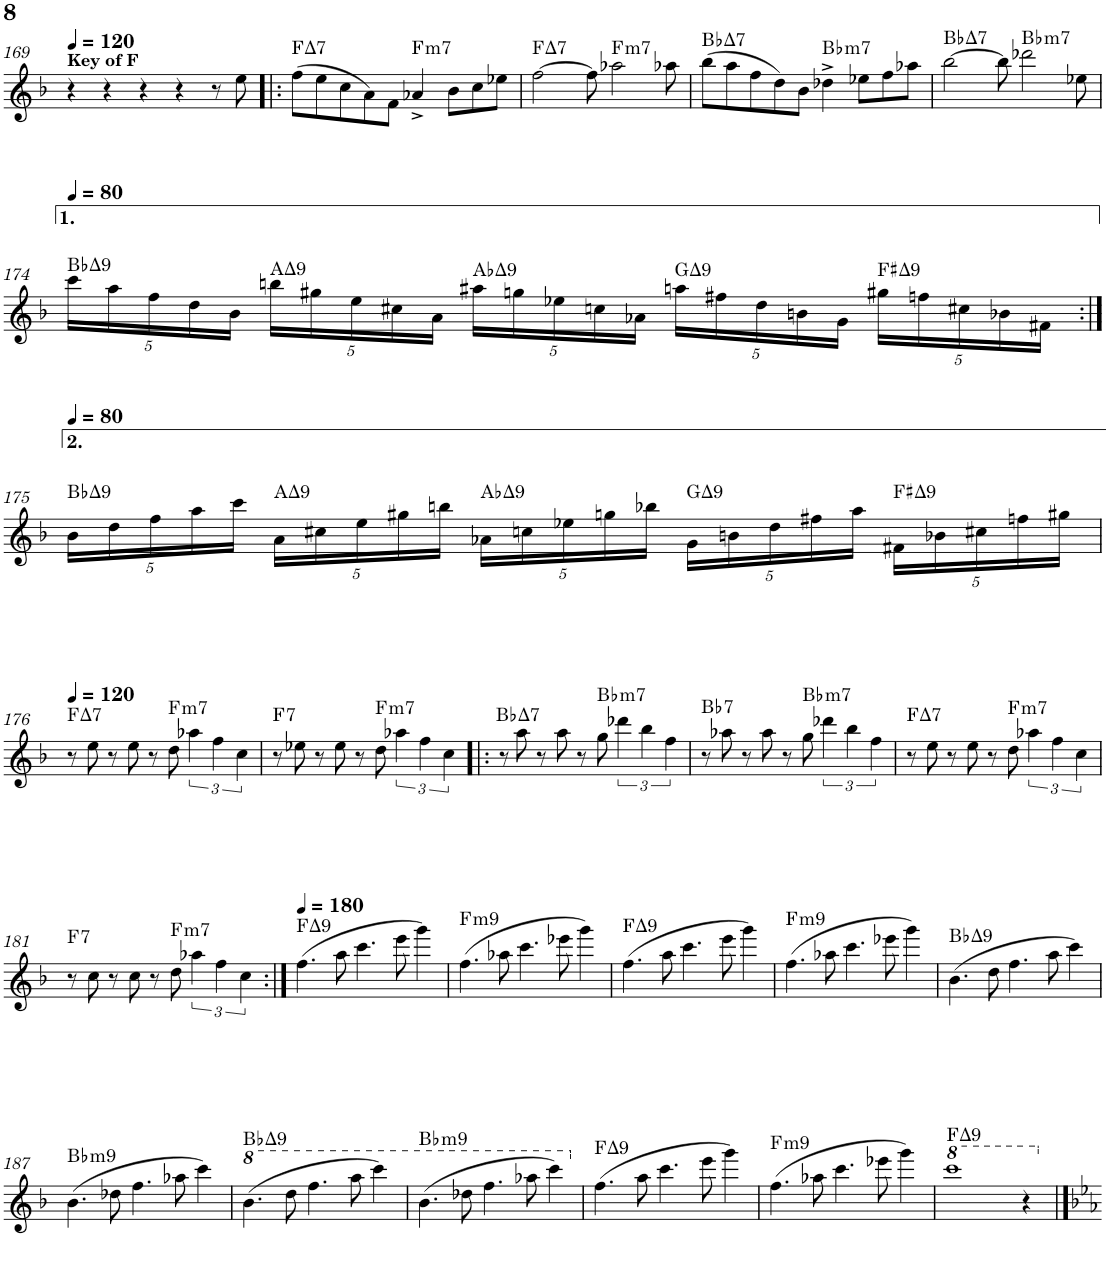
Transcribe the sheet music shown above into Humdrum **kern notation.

**kern	**harte
*part1	*part1
*staff1	*
*I"Alto Saxophone	*
*I'A. Sax.	*
!!LO:PB:g=z
*clefG2	*
*Trd5c9	*
*k[b-]	*
*M5/4	*
=169	=169
!LO:TX:a:B:t=Key of F	!
4r	.
4r	.
4r	.
4r	.
8r	.
8ee\	.
=170!|:	=170!|:
!	!LO:H:kt=7
(8ff\L	F:maj7
8ee\	.
8cc\	.
8a\)	.
8f\J	.
!	!LO:H:kt=m7
4a-X^/	F:min7
8b-\L	.
8cc\	.
8ee-X\J	.
=171	=171
!	!LO:H:kt=7
[2ff\	F:maj7
8ff\]	.
!	!LO:H:kt=m7
2aa-X\	F:min7
8aa-X\	.
=172	=172
!	!LO:H:kt=7
(8bb-\L	Bb:maj7
8aa\	.
8ff\	.
8dd\)	.
8b-\J	.
!	!LO:H:kt=m7
4dd-X^\	Bb:min7
8ee-X\L	.
8ff\	.
8aa-X\J	.
=173	=173
!	!LO:H:kt=7
[2bb-\	Bb:maj7
8bb-\]	.
!	!LO:H:kt=m7
2ddd-X\	Bb:min7
8ee-X\	.
!!LO:LB:g=z
=174	=174
*Xbrackettup	*
!	!LO:H:kt=9
20ccc\LL	Bb:maj9
20aa\	.
20ff\	.
20dd\	.
20b-\JJ	.
!	!LO:H:kt=9
20bbn\LL	A:maj9
20gg#X\	.
20ee\	.
20cc#X\	.
20a\JJ	.
!	!LO:H:kt=9
20aa#X\LL	Ab:maj9
20ggn\	.
20ee-X\	.
20ccn\	.
20a-X\JJ	.
!	!LO:H:kt=9
20aan\LL	G:maj9
20ff#X\	.
20dd\	.
20bn\	.
20g\JJ	.
!	!LO:H:kt=9
20gg#X\LL	F#:maj9
20ffn\	.
20cc#X\	.
20b-X\	.
20f#X\JJ	.
!!LO:LB:g=z
=175:|!	=175:|!
!	!LO:H:kt=9
20b-\LL	Bb:maj9
20dd\	.
20ff\	.
20aa\	.
20ccc\JJ	.
!	!LO:H:kt=9
20a\LL	A:maj9
20cc#X\	.
20ee\	.
20gg#X\	.
20bbn\JJ	.
!	!LO:H:kt=9
20a-X\LL	Ab:maj9
20ccn\	.
20ee-X\	.
20ggn\	.
20bb-X\JJ	.
!	!LO:H:kt=9
20g\LL	G:maj9
20bn\	.
20dd\	.
20ff#X\	.
20aa\JJ	.
!	!LO:H:kt=9
20f#X\LL	F#:maj9
20b-X\	.
20cc#X\	.
20ffn\	.
20gg#X\JJ	.
!!LO:LB:g=z
=176	=176
!	!LO:H:kt=7
8r	F:maj7
8ee\	.
8r	.
8ee\	.
8r	.
!	!LO:H:kt=m7
8dd\	F:min7
*brackettup	*
6aa-X\	.
6ff\	.
6cc\	.
=177	=177
!	!LO:H:kt=7
8r	F:7
8ee-X\	.
8r	.
8ee-\	.
8r	.
!	!LO:H:kt=m7
8dd\	F:min7
6aa-X\	.
6ff\	.
6cc\	.
=178!|:	=178!|:
!	!LO:H:kt=7
8r	Bb:maj7
8aa\	.
8r	.
8aa\	.
8r	.
!	!LO:H:kt=m7
8gg\	Bb:min7
6ddd-X\	.
6bb-\	.
6ff\	.
=179	=179
!	!LO:H:kt=7
8r	Bb:7
8aa-X\	.
8r	.
8aa-\	.
8r	.
!	!LO:H:kt=m7
8gg\	Bb:min7
6ddd-X\	.
6bb-\	.
6ff\	.
=180	=180
!	!LO:H:kt=7
8r	F:maj7
8ee\	.
8r	.
8ee\	.
8r	.
!	!LO:H:kt=m7
8dd\	F:min7
6aa-X\	.
6ff\	.
6cc\	.
!!LO:LB:g=z
=181	=181
!	!LO:H:kt=7
8r	F:7
8cc\	.
8r	.
8cc\	.
8r	.
!	!LO:H:kt=m7
8dd\	F:min7
6aa-X\	.
6ff\	.
6cc\	.
=182:|!	=182:|!
!	!LO:H:kt=9
(4.ff\	F:maj9
8aa\	.
4.ccc\	.
8eee\	.
4ggg\)	.
=183	=183
!	!LO:H:kt=m9
(4.ff\	F:min9
8aa-X\	.
4.ccc\	.
8eee-X\	.
4ggg\)	.
=184	=184
!	!LO:H:kt=9
(4.ff\	F:maj9
8aa\	.
4.ccc\	.
8eee\	.
4ggg\)	.
=185	=185
!	!LO:H:kt=m9
(4.ff\	F:min9
8aa-X\	.
4.ccc\	.
8eee-X\	.
4ggg\)	.
=186	=186
!	!LO:H:kt=9
(4.b-\	Bb:maj9
8dd\	.
4.ff\	.
8aa\	.
4ccc\)	.
!!LO:LB:g=z
=187	=187
!	!LO:H:kt=m9
(4.b-\	Bb:min9
8dd-X\	.
4.ff\	.
8aa-X\	.
4ccc\)	.
=188	=188
*8va	*
!	!LO:H:kt=9
(4.bb-\	Bb:maj9
8ddd\	.
4.fff\	.
8aaa\	.
4cccc\)	.
=189	=189
!	!LO:H:kt=m9
(4.bb-\	Bb:min9
8ddd-X\	.
4.fff\	.
8aaa-X\	.
4cccc\)	.
=190	=190
*X8va	*
!	!LO:H:kt=9
(4.ff\	F:maj9
8aa\	.
4.ccc\	.
8eee\	.
4ggg\)	.
=191	=191
!	!LO:H:kt=m9
(4.ff\	F:min9
8aa-X\	.
4.ccc\	.
8eee-X\	.
4ggg\)	.
=192	=192
*8va	*
!	!LO:H:kt=9
1cccc	F:maj9
4r	.
*X8va	*
==	==
*-	*-
